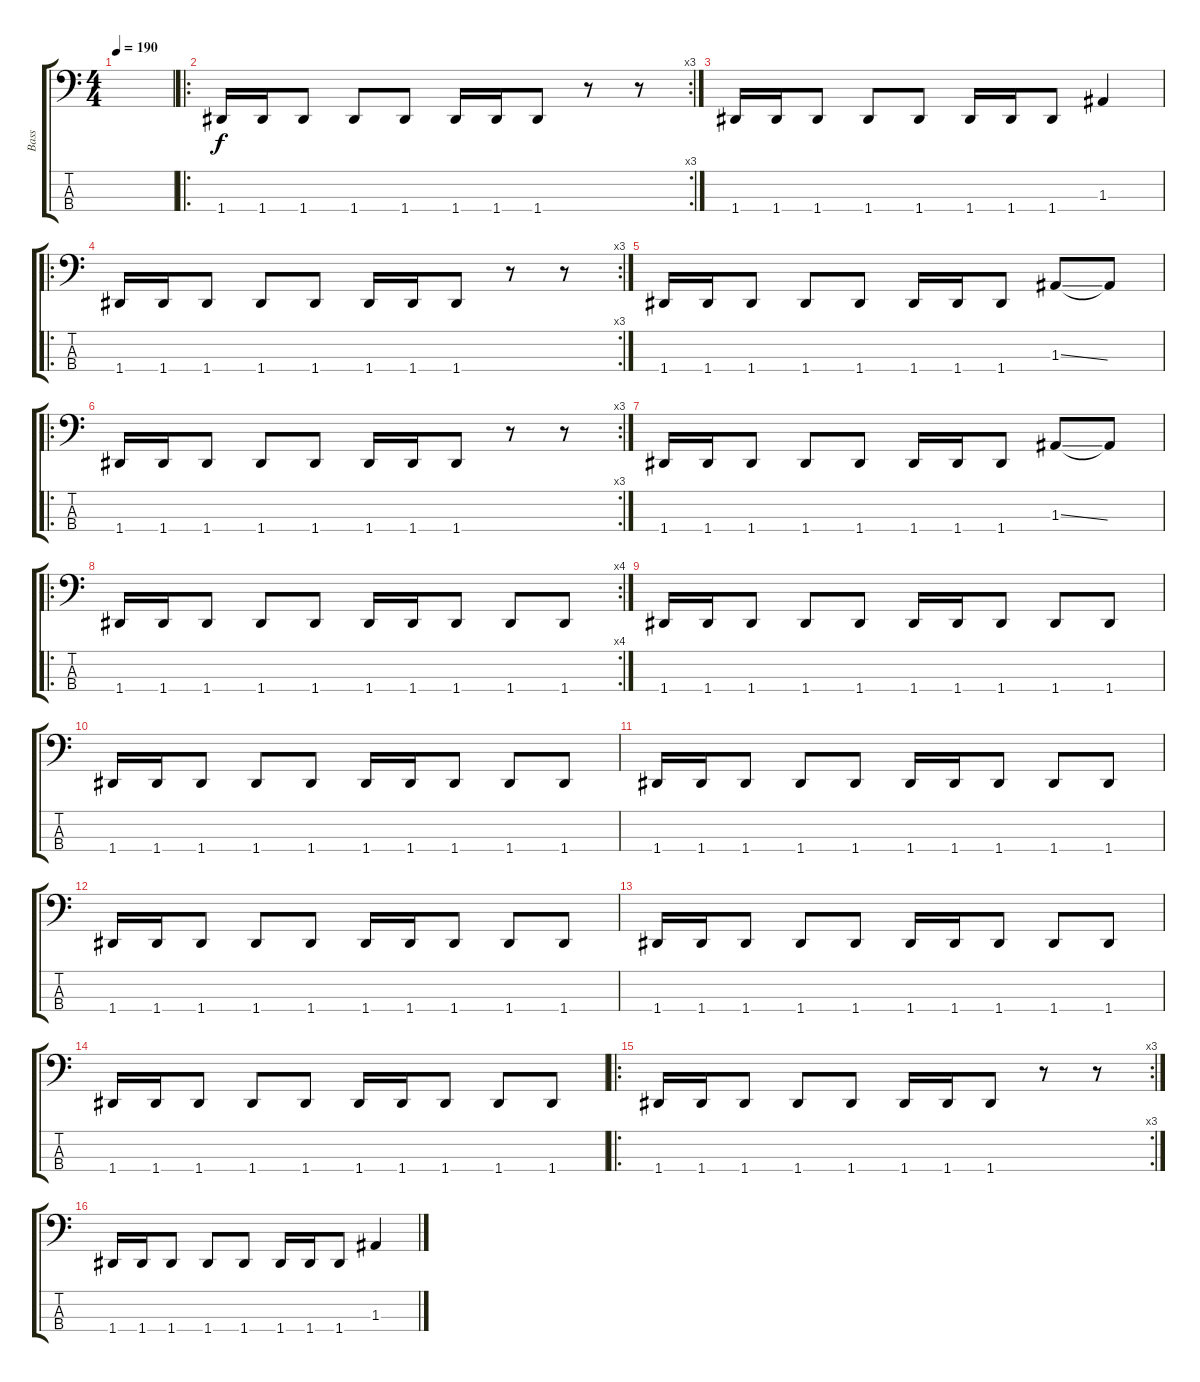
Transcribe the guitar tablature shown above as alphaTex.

\track ("Bass" "Bass") {instrument electricbasspick}
\staff {score tabs}
\tuning (G2 D2 A1 D1) {hide}
\ts (4 4)
\tempo 190
\clef f4
\ks c
|
\ro
\rc 3
1.4.16 1.4.16 1.4.8 1.4.8 1.4.8 1.4.16 1.4.16 1.4.8 r.8 r.8 |
1.4.16 1.4.16 1.4.8 1.4.8 1.4.8 1.4.16 1.4.16 1.4.8 1.3.4 |
\ro
\rc 3
1.4.16 1.4.16 1.4.8 1.4.8 1.4.8 1.4.16 1.4.16 1.4.8 r.8 r.8 |
1.4.16 1.4.16 1.4.8 1.4.8 1.4.8 1.4.16 1.4.16 1.4.8 1.3{ss}.8 1.3{t}.8 |
\ro
\rc 3
1.4.16 1.4.16 1.4.8 1.4.8 1.4.8 1.4.16 1.4.16 1.4.8 r.8 r.8 |
1.4.16 1.4.16 1.4.8 1.4.8 1.4.8 1.4.16 1.4.16 1.4.8 1.3{ss}.8 1.3{t}.8 |
\ro
\rc 4
1.4.16 1.4.16 1.4.8 1.4.8 1.4.8 1.4.16 1.4.16 1.4.8 1.4.8 1.4.8 |
1.4.16 1.4.16 1.4.8 1.4.8 1.4.8 1.4.16 1.4.16 1.4.8 1.4.8 1.4.8 |
1.4.16 1.4.16 1.4.8 1.4.8 1.4.8 1.4.16 1.4.16 1.4.8 1.4.8 1.4.8 |
1.4.16 1.4.16 1.4.8 1.4.8 1.4.8 1.4.16 1.4.16 1.4.8 1.4.8 1.4.8 |
1.4.16 1.4.16 1.4.8 1.4.8 1.4.8 1.4.16 1.4.16 1.4.8 1.4.8 1.4.8 |
1.4.16 1.4.16 1.4.8 1.4.8 1.4.8 1.4.16 1.4.16 1.4.8 1.4.8 1.4.8 |
1.4.16 1.4.16 1.4.8 1.4.8 1.4.8 1.4.16 1.4.16 1.4.8 1.4.8 1.4.8 |
\ro
\rc 3
1.4.16 1.4.16 1.4.8 1.4.8 1.4.8 1.4.16 1.4.16 1.4.8 r.8 r.8 |
1.4.16 1.4.16 1.4.8 1.4.8 1.4.8 1.4.16 1.4.16 1.4.8 1.3.4
